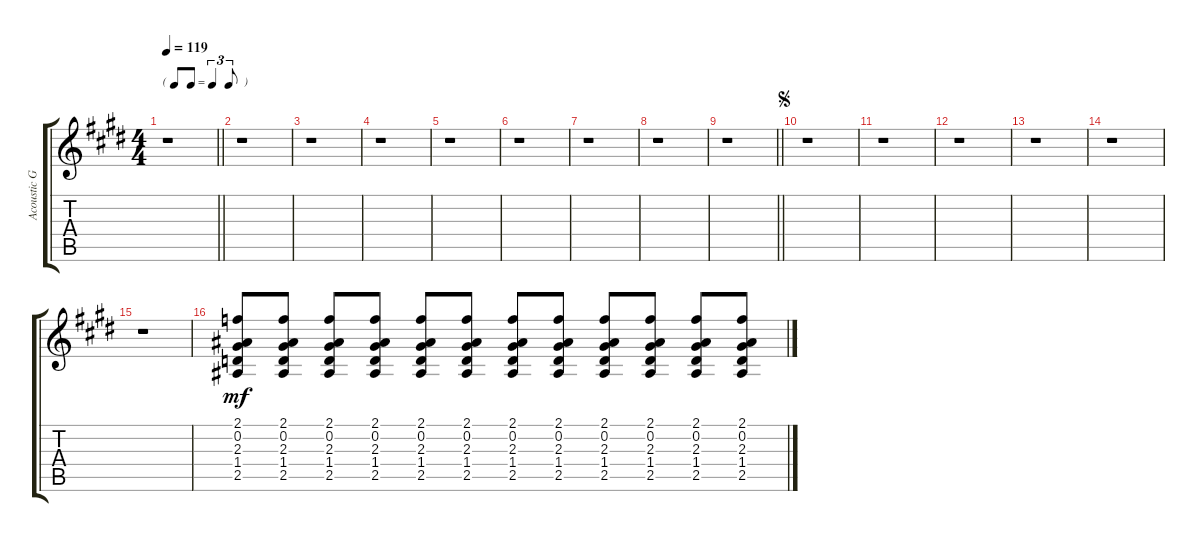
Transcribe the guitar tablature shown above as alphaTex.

\track ("Acoustic Gtr (Steel)" "Acoustic G") {instrument acousticguitarsteel}
\staff {score tabs}
\tuning (Eb4 Bb3 Gb3 Db3 Ab2 Eb2) {hide}
\ts (4 4)
\tf triplet8th
\tempo 119
\clef g2
\barLineRight lightlight
\ks c#minor
r.1{dy mf} |
\ks e
r.1 |
\ks c#minor
r.1 |
r.1 |
\ks e
r.1 |
\ks c#minor
r.1 |
r.1 |
\ks e
r.1 |
\barLineRight lightlight
\ks c#minor
r.1 |
\jump segno
\ks e
r.1 |
\ks c#minor
r.1 |
\ks e
r.1 |
\ks c#minor
r.1 |
r.1 |
\ks e
r.1 |
\ks c#minor
(2.1 0.2 2.3 1.4 2.5).8 (2.1 0.2 2.3 1.4 2.5).8 (2.1 0.2 2.3 1.4 2.5).8 (2.1 0.2 2.3 1.4 2.5).8 (2.1 0.2 2.3 1.4 2.5).8 (2.1 0.2 2.3 1.4 2.5).8 (2.1 0.2 2.3 1.4 2.5).8 (2.1 0.2 2.3 1.4 2.5).8 (2.1 0.2 2.3 1.4 2.5).8 (2.1 0.2 2.3 1.4 2.5).8 (2.1 0.2 2.3 1.4 2.5).8 (2.1 0.2 2.3 1.4 2.5).8
